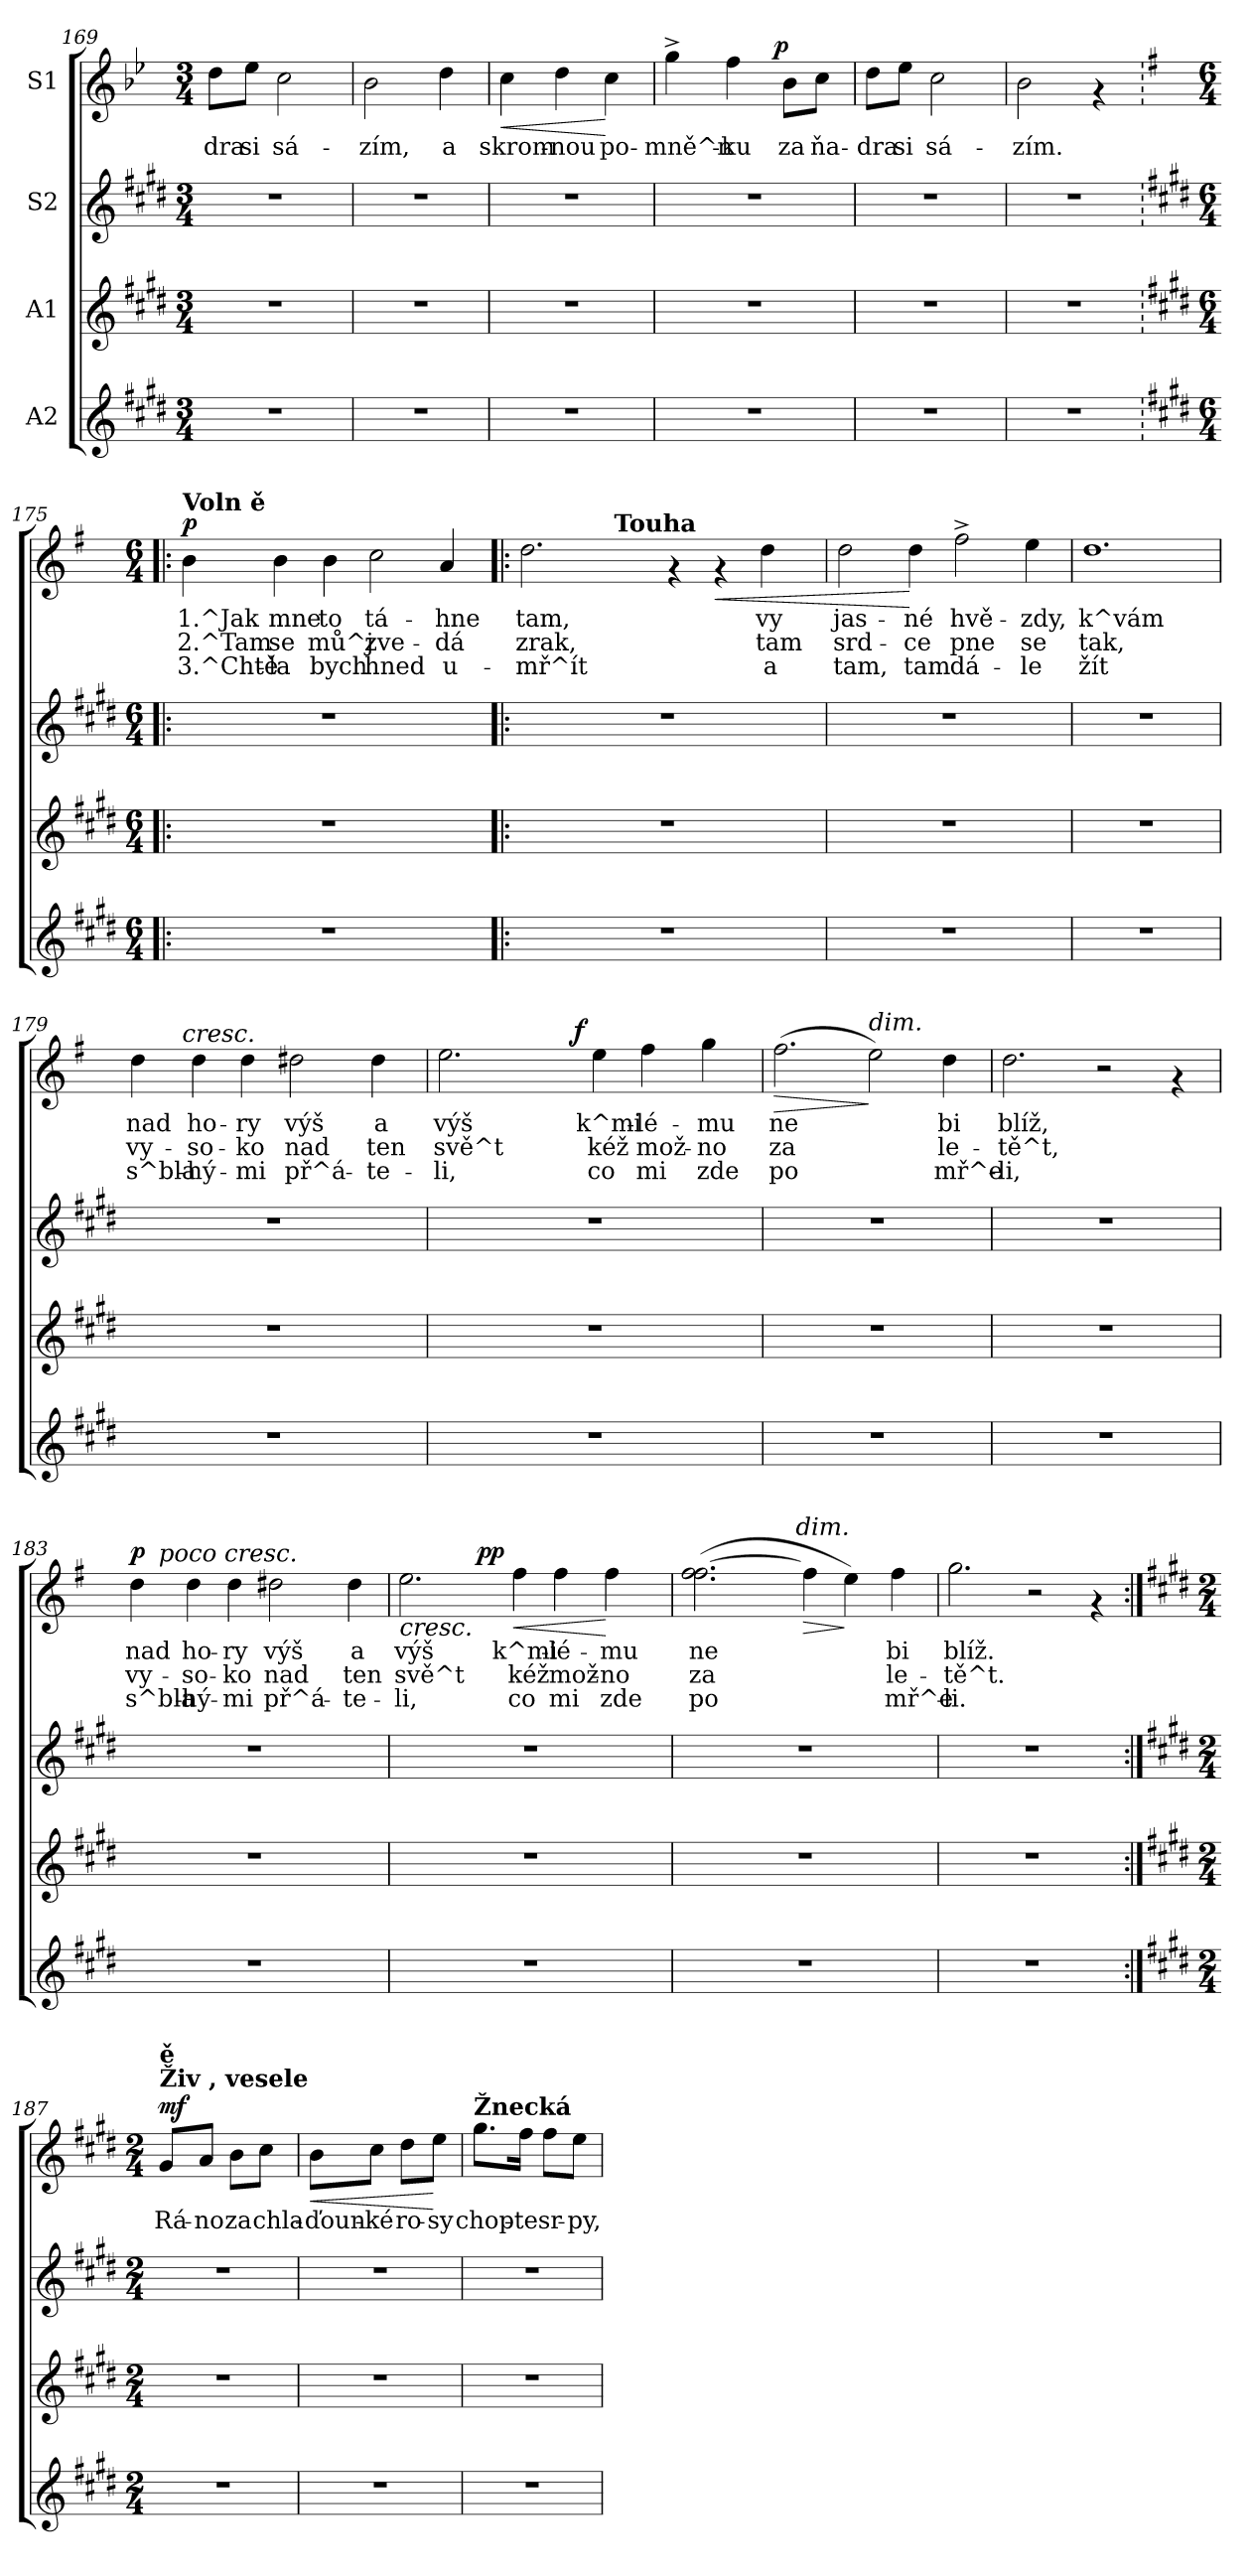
**kern	**kern	**kern	**kern	**text	**text	**text	**dynam
*part4	*part3	*part2	*part1	*part1	*part1	*part1	*part1
*staff4	*staff3	*staff2	*staff1	*staff1	*staff1	*staff1	*staff1
*I"A2	*I"A1	*I"S2	*I"S1	*	*	*	*
*clefG2	*clefG2	*clefG2	*clefG2	*	*	*	*
*k[f#c#g#d#]	*k[f#c#g#d#]	*k[f#c#g#d#]	*k[b-e-]	*	*	*	*
*E:	*E:	*E:	*B-:	*	*	*	*
*M3/4	*M3/4	*M3/4	*M3/4	*	*	*	*
=169	=169	=169	=169	=169	=169	=169	=169
!	!	!	!	!LO:LY:b:cj	!	!	!
2.r	2.r	2.r	8dd\L	-dra	.	.	.
!	!	!	!	!LO:LY:b:cj	!	!	!
.	.	.	8ee-\J	si	.	.	.
!	!	!	!	!LO:LY:b:cj	!	!	!
.	.	.	2cc\	sá-	.	.	.
!!LO:LB:g=z
=170	=170	=170	=170	=170	=170	=170	=170
!	!	!	!	!LO:LY:b:cj	!	!	!
2.r	2.r	2.r	2b-\	-zím,	.	.	.
!	!	!	!	!LO:LY:b:cj	!	!	!
.	.	.	4dd\	a	.	.	.
=171	=171	=171	=171	=171	=171	=171	=171
!	!	!	!	!LO:LY:b:cj	!	!	!LO:HP:b
2.r	2.r	2.r	4cc\	skrom-	.	.	<
!	!	!	!	!LO:LY:b:cj	!	!	!
.	.	.	4dd\	-nou	.	.	.
!	!	!	!	!LO:LY:b:cj	!	!	!
.	.	.	4cc\	po-	.	.	[
=172	=172	=172	=172	=172	=172	=172	=172
!	!	!	!	!LO:LY:b:cj	!	!	!
*	*	*	*^	*	*	*	*
2.r	2.r	2.r	4gg^>\	4ryy	-mně^n-	.	.	.
!	!	!	!	!	!LO:LY:b:cj	!	!	!
.	.	.	4ff\	8...ryy	-ku	.	.	.
!	!	!	!	!	!	!	!	!LO:DY:a
.	.	.	.	4ryy	.	.	.	p
!	!	!	!	!	!LO:LY:b:cj	!	!	!
.	.	.	8b-\L	.	za	.	.	.
!	!	!	!	!	!LO:LY:b:cj	!	!	!
.	.	.	8cc\J	.	ňa-	.	.	.
.	.	.	.	64ryy	.	.	.	.
=173	=173	=173	=173	=173	=173	=173	=173	=173
!	!	!	!	!	!LO:LY:b:cj	!	!	!
*	*	*	*v	*v	*	*	*	*
2.r	2.r	2.r	8dd\L	-dra	.	.	.
!	!	!	!	!LO:LY:b:cj	!	!	!
.	.	.	8ee-\J	si	.	.	.
!	!	!	!	!LO:LY:b:cj	!	!	!
.	.	.	2cc\	sá-	.	.	.
=174	=174	=174	=174	=174	=174	=174	=174
!	!	!	!	!LO:LY:b:cj	!	!	!
2.r	2.r	2.r	2b-\	-zím.	.	.	.
.	.	.	4rf	.	.	.	.
!!LO:LB:g=z
=175!:	=175!:	=175!:	=175!:	=175!:	=175!:	=175!:	=175!:
*	*	*	*k[f#]	*	*	*	*
*	*	*	*G:	*	*	*	*
*M6/4	*M6/4	*M6/4	*M6/4	*	*	*	*
!	!	!	!LO:TX:a:B:t=Voln ě	!	!	!	!
!	!	!	!	!LO:LY:b:cj	!LO:LY:b:cj	!LO:LY:b:cj	!LO:DY:a
1.r	1.r	1.r	4b\	1.^Jak	2.^Tam	3.^Chtě-	p
!	!	!	!	!LO:LY:b:cj	!LO:LY:b:cj	!LO:LY:b:cj	!
.	.	.	4b\	-mne	se	la	.
!	!	!	!	!LO:LY:b:cj	!LO:LY:b:cj	!LO:LY:b:cj	!
.	.	.	4b\	to	mů^j	bych	.
!	!	!	!	!LO:LY:b:cj	!LO:LY:b:cj	!LO:LY:b:cj	!
.	.	.	2cc\	tá-	-zve-	-hned	.
!	!	!	!	!LO:LY:b:cj	!LO:LY:b:cj	!LO:LY:b:cj	!
.	.	.	4a/	hne	dá	u-	.
=176	=176	=176	=176	=176	=176	=176	=176
!	!	!	!	!LO:LY:b:cj	!LO:LY:b:cj	!LO:LY:b:cj	!
*	*	*	*^	*	*	*	*
1.r	1.r	1.r	2.dd\	4ryy	-tam,	zrak,	mř^ít	.
.	.	.	.	8ryy	.	.	.	.
.	.	.	.	32.ryy	.	.	.	.
!	!	!	!	!LO:TX:a:B:t=Touha	!	!	!	!
.	.	.	.	1ryy	.	.	.	.
.	.	.	4rf	.	.	.	.	.
!	!	!	!	!	!	!	!	!LO:HP:b
.	.	.	4rf	.	.	.	.	<
!	!	!	!	!	!LO:LY:b:cj	!LO:LY:b:cj	!LO:LY:b:cj	!
.	.	.	4dd\	.	vy	tam	a	.
.	.	.	.	16ryy	.	.	.	.
.	.	.	.	64ryy	.	.	.	.
=177	=177	=177	=177	=177	=177	=177	=177	=177
!	!	!	!	!	!LO:LY:b:cj	!LO:LY:b:cj	!LO:LY:b:cj	!
*	*	*	*v	*v	*	*	*	*
1.r	1.r	1.r	2dd\	jas-	-srd-	-tam,	.
!	!	!	!	!LO:LY:b:cj	!LO:LY:b:cj	!LO:LY:b:cj	!
.	.	.	4dd\	né	ce	tam	[
!	!	!	!	!LO:LY:b:cj	!LO:LY:b:cj	!LO:LY:b:cj	!
.	.	.	2ff#^>\	hvě-	-pne	dá-	.
!	!	!	!	!LO:LY:b:cj	!LO:LY:b:cj	!LO:LY:b:cj	!
.	.	.	4ee\	-zdy,	se	le	.
=178	=178	=178	=178	=178	=178	=178	=178
!	!	!	!	!LO:LY:b:cj	!LO:LY:b:cj	!LO:LY:b:cj	!
1.r	1.r	1.r	1.dd	k^vám	tak,	žít	.
=179	=179	=179	=179	=179	=179	=179	=179
!	!	!	!	!LO:LY:b:cj	!LO:LY:b:cj	!LO:LY:b:cj	!
*	*	*	*^	*	*	*	*
1.r	1.r	1.r	4dd\	8...ryy	nad	vy-	-s^bla-	.
!	!	!	!	!LO:TX:a:i:t=cresc.	!	!	!	!
.	.	.	.	1ryy	.	.	.	.
!	!	!	!	!	!LO:LY:b:cj	!LO:LY:b:cj	!LO:LY:b:cj	!
.	.	.	4dd\	.	-ho-	-so-	-hý-	.
!	!	!	!	!	!LO:LY:b:cj	!LO:LY:b:cj	!LO:LY:b:cj	!
.	.	.	4dd\	.	-ry	ko	mi	.
!	!	!	!	!	!LO:LY:b:cj	!LO:LY:b:cj	!LO:LY:b:cj	!
.	.	.	2dd#X\	.	výš	nad	př^á-	.
.	.	.	.	4ryy	.	.	.	.
!	!	!	!	!	!LO:LY:b:cj	!LO:LY:b:cj	!LO:LY:b:cj	!
.	.	.	4dd#\	.	-a	ten	te-	.
.	.	.	.	64ryy	.	.	.	.
=180	=180	=180	=180	=180	=180	=180	=180	=180
!	!	!	!	!	!LO:LY:b:cj	!LO:LY:b:cj	!LO:LY:b:cj	!
1.r	1.r	1.r	2.ee\	2ryy	-výš	svě^t	li,	.
.	.	.	.	8ryy	.	.	.	.
.	.	.	.	16ryy	.	.	.	.
.	.	.	.	64ryy	.	.	.	.
!	!	!	!	!	!	!	!	!LO:DY:a
.	.	.	.	2ryy	.	.	.	f
!	!	!	!	!	!LO:LY:b:cj	!LO:LY:b:cj	!LO:LY:b:cj	!
.	.	.	4ee\	.	k^mi-	-kéž	co	.
!	!	!	!	!	!LO:LY:b:cj	!LO:LY:b:cj	!LO:LY:b:cj	!
.	.	.	4ff#\	.	lé-	-mož-	-mi	.
.	.	.	.	4ryy	.	.	.	.
!	!	!	!	!	!LO:LY:b:cj	!LO:LY:b:cj	!LO:LY:b:cj	!
.	.	.	4gg\	.	mu	no	zde	.
.	.	.	.	32.ryy	.	.	.	.
=181	=181	=181	=181	=181	=181	=181	=181	=181
!	!	!	!	!	!LO:LY:b:cj	!LO:LY:b:cj	!LO:LY:b:cj	!LO:HP:b
*	*	*	*v	*v	*	*	*	*
1.r	1.r	1.r	(>2.ff#\	ne-	-za-	-po-	>
!	!	!	!LO:TX:a:i:t=dim.	!	!	!	!
!	!	!	!	!LO:LY:b:cj	!LO:LY:b:cj	!LO:LY:b:cj	!
.	.	.	2ee\)	--	-	-	]
!	!	!	!	!LO:LY:b:cj	!LO:LY:b:cj	!LO:LY:b:cj	!
.	.	.	4dd\	-bi	le-	-mř^e-	.
=182	=182	=182	=182	=182	=182	=182	=182
!	!	!	!	!LO:LY:b:cj	!LO:LY:b:cj	!LO:LY:b:cj	!
1.r	1.r	1.r	2.dd\	-blíž,	tě^t,	li,	.
.	.	.	2r	.	.	.	.
.	.	.	4rf	.	.	.	.
!!LO:LB:g=z
=183	=183	=183	=183	=183	=183	=183	=183
!	!	!	!	!LO:LY:b:cj	!LO:LY:b:cj	!LO:LY:b:cj	!LO:DY:a
*	*	*	*^	*	*	*	*
1.r	1.r	1.r	4dd\	8ryy	nad	vy-	-s^bla-	p
!	!	!	!	!LO:TX:a:i:t=poco cresc.	!	!	!	!
.	.	.	.	1ryy	.	.	.	.
!	!	!	!	!	!LO:LY:b:cj	!LO:LY:b:cj	!LO:LY:b:cj	!
.	.	.	4dd\	.	-ho-	-so-	-hý-	.
!	!	!	!	!	!LO:LY:b:cj	!LO:LY:b:cj	!LO:LY:b:cj	!
.	.	.	4dd\	.	-ry	ko	mi	.
!	!	!	!	!	!LO:LY:b:cj	!LO:LY:b:cj	!LO:LY:b:cj	!
.	.	.	2dd#X\	.	výš	nad	př^á-	.
.	.	.	.	4.ryy	.	.	.	.
!	!	!	!	!	!LO:LY:b:cj	!LO:LY:b:cj	!LO:LY:b:cj	!
.	.	.	4dd#\	.	-a	ten	te-	.
=184	=184	=184	=184	=184	=184	=184	=184	=184
!	!	!	!	!	!LO:LY:b:cj	!LO:LY:b:cj	!LO:LY:b:cj	!LO:HP:b
1.r	1.r	1.r	2.ee\	2ryy	-výš	svě^t	li,	<
.	.	.	.	32.ryy	.	.	.	.
!	!	!	!	!	!	!	!	!LO:DY:a
.	.	.	.	2ryy	.	.	.	pp
!	!	!	!	!	!LO:LY:b:cj	!LO:LY:b:cj	!LO:LY:b:cj	!LO:HP:n=1:b
.	.	.	4ff#\	.	k^mi-	-kéž	co	[ <
!	!	!	!	!	!LO:LY:b:cj	!LO:LY:b:cj	!LO:LY:b:cj	!
.	.	.	4ff#\	.	lé-	-mož-	-mi	.
.	.	.	.	4ryy	.	.	.	.
!	!	!	!	!	!LO:LY:b:cj	!LO:LY:b:cj	!LO:LY:b:cj	!
.	.	.	4ff#\	.	mu	no	zde	[
.	.	.	.	8ryy	.	.	.	.
.	.	.	.	16ryy	.	.	.	.
.	.	.	.	64ryy	.	.	.	.
=185	=185	=185	=185	=185	=185	=185	=185	=185
!	!	!	!	!	!LO:LY:b:cj	!LO:LY:b:cj	!LO:LY:b:cj	!
1.r	1.r	1.r	(>2.ff#\ [>2.ff#\	2ryy	ne-	-za-	-po-	.
.	.	.	.	8...ryy	.	.	.	.
!	!	!	!	!LO:TX:a:i:t=dim.	!	!	!	!
.	.	.	.	2ryy	.	.	.	.
!	!	!	!	!	!LO:LY:b:cj	!LO:LY:b:cj	!LO:LY:b:cj	!LO:HP:b
.	.	.	4ff#\]	.	--	-	-	>
!	!	!	!	!	!LO:LY:b:cj	!LO:LY:b:cj	!LO:LY:b:cj	!
.	.	.	4ee\)	.	--	-	-	]
.	.	.	.	4ryy	.	.	.	.
!	!	!	!	!	!LO:LY:b:cj	!LO:LY:b:cj	!LO:LY:b:cj	!
.	.	.	4ff#\	.	-bi	le-	-mř^e-	.
.	.	.	.	64ryy	.	.	.	.
=186	=186	=186	=186	=186	=186	=186	=186	=186
!	!	!	!	!	!LO:LY:b:cj	!LO:LY:b:cj	!LO:LY:b:cj	!
*	*	*	*v	*v	*	*	*	*
1.r	1.r	1.r	2.gg\	-blíž.	tě^t.	li.	.
.	.	.	2r	.	.	.	.
.	.	.	4rf	.	.	.	.
!!LO:LB:g=z
=187:|!	=187:|!	=187:|!	=187:|!	=187:|!	=187:|!	=187:|!	=187:|!
*	*	*	*k[f#c#g#d#]	*	*	*	*
*	*	*	*E:	*	*	*	*
*M2/4	*M2/4	*M2/4	*M2/4	*	*	*	*
!	!	!	!LO:TX:a:B:t=Živ , vesele	!	!	!	!
!	!	!	!LO:TX:a:B:t=ě	!	!	!	!
!	!	!	!	!LO:LY:b:cj	!	!	!LO:DY:a
2r	2r	2r	8g#/L	Rá-	.	.	mf
!	!	!	!	!LO:LY:b:cj	!	!	!
.	.	.	8a/J	-no	.	.	.
!	!	!	!	!LO:LY:b:cj	!	!	!
.	.	.	8b\L	za	.	.	.
!	!	!	!	!LO:LY:b:cj	!	!	!
.	.	.	8cc#\J	chla-	.	.	.
=188	=188	=188	=188	=188	=188	=188	=188
!	!	!	!	!LO:LY:b:cj	!	!	!LO:HP:b
2r	2r	2r	8b\L	-ďoun-	.	.	<
!	!	!	!	!LO:LY:b:cj	!	!	!
.	.	.	8cc#\J	-ké	.	.	.
!	!	!	!	!LO:LY:b:cj	!	!	!
.	.	.	8dd#\L	ro-	.	.	.
!	!	!	!	!LO:LY:b:cj	!	!	!
.	.	.	8ee\J	-sy	.	.	[
=189	=189	=189	=189	=189	=189	=189	=189
!	!	!	!LO:TX:a:B:t=Žnecká	!	!	!	!
!	!	!	!	!LO:LY:b:cj	!	!	!
2r	2r	2r	8.gg#\L	chop-	.	.	.
!	!	!	!	!LO:LY:b:cj	!	!	!
.	.	.	16ff#\Jk	-te	.	.	.
!	!	!	!	!LO:LY:b:cj	!	!	!
.	.	.	8ff#\L	sr-	.	.	.
!	!	!	!	!LO:LY:b:cj	!	!	!
.	.	.	8ee\J	-py,	.	.	.
=	=	=	=	=	=	=	=
*-	*-	*-	*-	*-	*-	*-	*-
